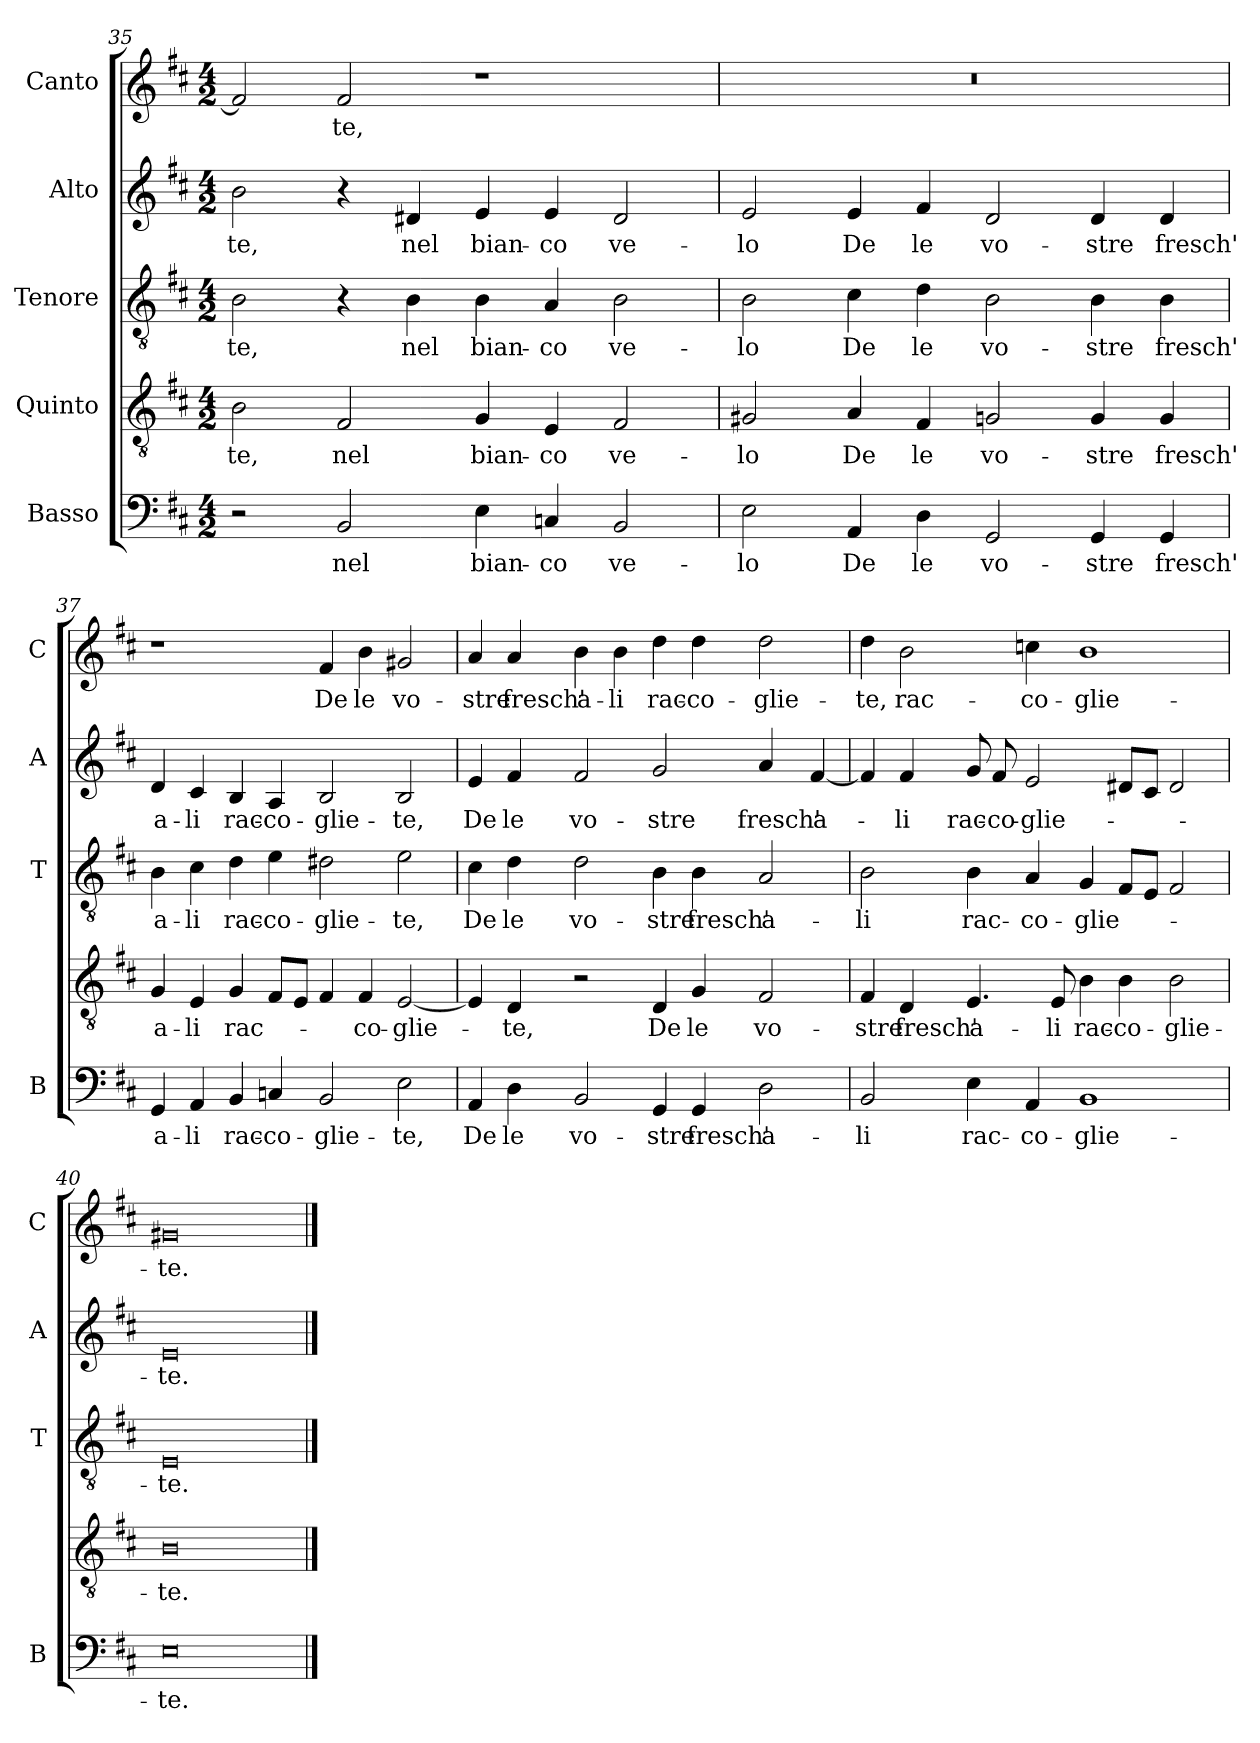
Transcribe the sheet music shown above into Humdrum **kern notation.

**kern	**text	**kern	**text	**kern	**text	**kern	**text	**kern	**text
*part5	*part5	*part4	*part4	*part3	*part3	*part2	*part2	*part1	*part1
*staff5	*staff5	*staff4	*staff4	*staff3	*staff3	*staff2	*staff2	*staff1	*staff1
*I"Basso	*	*I"Quinto	*	*I"Tenore	*	*I"Alto	*	*I"Canto	*
*I'B	*	*	*	*I'T	*	*I'A	*	*I'C	*
!!LO:LB:g=z
*clefF4	*	*clefGv2	*	*clefGv2	*	*clefG2	*	*clefG2	*
*k[f#c#]	*	*k[f#c#]	*	*k[f#c#]	*	*k[f#c#]	*	*k[f#c#]	*
*D:	*	*D:	*	*D:	*	*D:	*	*D:	*
*M4/2	*	*M4/2	*	*M4/2	*	*M4/2	*	*M4/2	*
=35	=35	=35	=35	=35	=35	=35	=35	=35	=35
!	!	!	!LO:LY:b	!	!LO:LY:b	!	!LO:LY:b	!	!
2r	.	2B\	-te,	2B\	-te,	2b\	-te,	2f#/]	.
!	!LO:LY:b	!	!LO:LY:b	!	!	!	!	!	!LO:LY:b
2BB/	nel	2F#/	nel	4r	.	4r	.	2f#/	-te,
!	!	!	!	!	!LO:LY:b	!	!LO:LY:b	!	!
.	.	.	.	4B\	nel	4d#X/	nel	.	.
!	!LO:LY:b	!	!LO:LY:b	!	!LO:LY:b	!	!LO:LY:b	!	!
4E\	bian-	4G/	bian-	4B\	bian-	4e/	bian-	1r	.
!	!LO:LY:b	!	!LO:LY:b	!	!LO:LY:b	!	!LO:LY:b	!	!
4Cn/	-co	4E/	-co	4A/	-co	4e/	-co	.	.
!	!LO:LY:b	!	!LO:LY:b	!	!LO:LY:b	!	!LO:LY:b	!	!
2BB/	ve-	2F#/	ve-	2B\	ve-	2d#/	ve-	.	.
=36	=36	=36	=36	=36	=36	=36	=36	=36	=36
!	!LO:LY:b	!	!LO:LY:b	!	!LO:LY:b	!	!LO:LY:b	!	!
2E\	-lo	2G#X/	-lo	2B\	-lo	2e/	-lo	0r	.
!	!LO:LY:b	!	!LO:LY:b	!	!LO:LY:b	!	!LO:LY:b	!	!
4AA/	De	4A/	De	4c#\	De	4e/	De	.	.
!	!LO:LY:b	!	!LO:LY:b	!	!LO:LY:b	!	!LO:LY:b	!	!
4D\	le	4F#/	le	4d\	le	4f#/	le	.	.
!	!LO:LY:b	!	!LO:LY:b	!	!LO:LY:b	!	!LO:LY:b	!	!
2GG/	vo-	2Gn/	vo-	2B\	vo-	2d/	vo-	.	.
!	!LO:LY:b	!	!LO:LY:b	!	!LO:LY:b	!	!LO:LY:b	!	!
4GG/	-stre	4G/	-stre	4B\	-stre	4d/	-stre	.	.
!	!LO:LY:b	!	!LO:LY:b	!	!LO:LY:b	!	!LO:LY:b	!	!
4GG/	fresch'	4G/	fresch'	4B\	fresch'	4d/	fresch'	.	.
=37	=37	=37	=37	=37	=37	=37	=37	=37	=37
!	!LO:LY:b	!	!LO:LY:b	!	!LO:LY:b	!	!LO:LY:b	!	!
4GG/	a-	4G/	a-	4B\	a-	4d/	a-	1r	.
!	!LO:LY:b	!	!LO:LY:b	!	!LO:LY:b	!	!LO:LY:b	!	!
4AA/	-li	4E/	-li	4c#\	-li	4c#/	-li	.	.
!	!LO:LY:b	!	!LO:LY:b	!	!LO:LY:b	!	!LO:LY:b	!	!
4BB/	rac-	4G/	rac-	4d\	rac-	4B/	rac-	.	.
!	!LO:LY:b	!	!	!	!LO:LY:b	!	!LO:LY:b	!	!
4Cn/	-co-	8F#/L	.	4e\	-co-	4A/	-co-	.	.
.	.	8E/J	.	.	.	.	.	.	.
!	!LO:LY:b	!	!	!	!LO:LY:b	!	!LO:LY:b	!	!LO:LY:b
2BB/	-glie-	4F#/	.	2d#X\	-glie-	2B/	-glie-	4f#/	De
!	!	!	!LO:LY:b	!	!	!	!	!	!LO:LY:b
.	.	4F#/	-co-	.	.	.	.	4b\	le
!	!LO:LY:b	!	!LO:LY:b	!	!LO:LY:b	!	!LO:LY:b	!	!LO:LY:b
2E\	-te,	[2E/	-glie-	2e\	-te,	2B/	-te,	2g#X/	vo-
!!LO:LB:g=z
=38	=38	=38	=38	=38	=38	=38	=38	=38	=38
!	!LO:LY:b	!	!	!	!LO:LY:b	!	!LO:LY:b	!	!LO:LY:b
4AA/	De	4E/]	.	4c#\	De	4e/	De	4a/	-stre
!	!LO:LY:b	!	!LO:LY:b	!	!LO:LY:b	!	!LO:LY:b	!	!LO:LY:b
4D\	le	4D/	-te,	4d\	le	4f#/	le	4a/	fresch'
!	!LO:LY:b	!	!	!	!LO:LY:b	!	!LO:LY:b	!	!LO:LY:b
2BB/	vo-	2r	.	2d\	vo-	2f#/	vo-	4b\	a-
!	!	!	!	!	!	!	!	!	!LO:LY:b
.	.	.	.	.	.	.	.	4b\	-li
!	!LO:LY:b	!	!LO:LY:b	!	!LO:LY:b	!	!LO:LY:b	!	!LO:LY:b
4GG/	-stre	4D/	De	4B\	-stre	2g/	-stre	4dd\	rac-
!	!LO:LY:b	!	!LO:LY:b	!	!LO:LY:b	!	!	!	!LO:LY:b
4GG/	fresch'	4G/	le	4B\	fresch'	.	.	4dd\	-co-
!	!LO:LY:b	!	!LO:LY:b	!	!LO:LY:b	!	!LO:LY:b	!	!LO:LY:b
2D\	a-	2F#/	vo-	2A/	a-	4a/	fresch'	2dd\	-glie-
!	!	!	!	!	!	!	!LO:LY:b	!	!
.	.	.	.	.	.	[4f#/	a-	.	.
=39	=39	=39	=39	=39	=39	=39	=39	=39	=39
!	!LO:LY:b	!	!LO:LY:b	!	!LO:LY:b	!	!	!	!LO:LY:b
2BB/	-li	4F#/	-stre	2B\	-li	4f#/]	.	4dd\	-te,
!	!	!	!LO:LY:b	!	!	!	!LO:LY:b	!	!LO:LY:b
.	.	4D/	fresch'	.	.	4f#/	-li	2b\	rac-
!	!LO:LY:b	!	!LO:LY:b	!	!LO:LY:b	!	!LO:LY:b	!	!
4E\	rac-	4.E/	a-	4B\	rac-	8g/	rac-	.	.
!	!	!	!	!	!	!	!LO:LY:b	!	!
.	.	.	.	.	.	8f#/	-co-	.	.
!	!LO:LY:b	!	!	!	!LO:LY:b	!	!LO:LY:b	!	!LO:LY:b
4AA/	-co-	.	.	4A/	-co-	2e/	-glie-	4ccn\	-co-
!	!	!	!LO:LY:b	!	!	!	!	!	!
.	.	8E/	-li	.	.	.	.	.	.
!	!LO:LY:b	!	!LO:LY:b	!	!LO:LY:b	!	!	!	!LO:LY:b
1BB	-glie-	4B\	rac-	4G/	-glie-	.	.	1b	-glie-
!	!	!	!LO:LY:b	!	!	!	!	!	!
.	.	4B\	-co-	8F#/L	.	8d#X/L	.	.	.
.	.	.	.	8E/J	.	8c#/J	.	.	.
!	!	!	!LO:LY:b	!	!	!	!	!	!
.	.	2B\	-glie-	2F#/	.	2d#/	.	.	.
=40	=40	=40	=40	=40	=40	=40	=40	=40	=40
!	!LO:LY:b	!	!LO:LY:b	!	!LO:LY:b	!	!LO:LY:b	!	!LO:LY:b
0E	-te.	0B	-te.	0E	-te.	0e	-te.	0g#X	-te.
==	==	==	==	==	==	==	==	==	==
*-	*-	*-	*-	*-	*-	*-	*-	*-	*-
